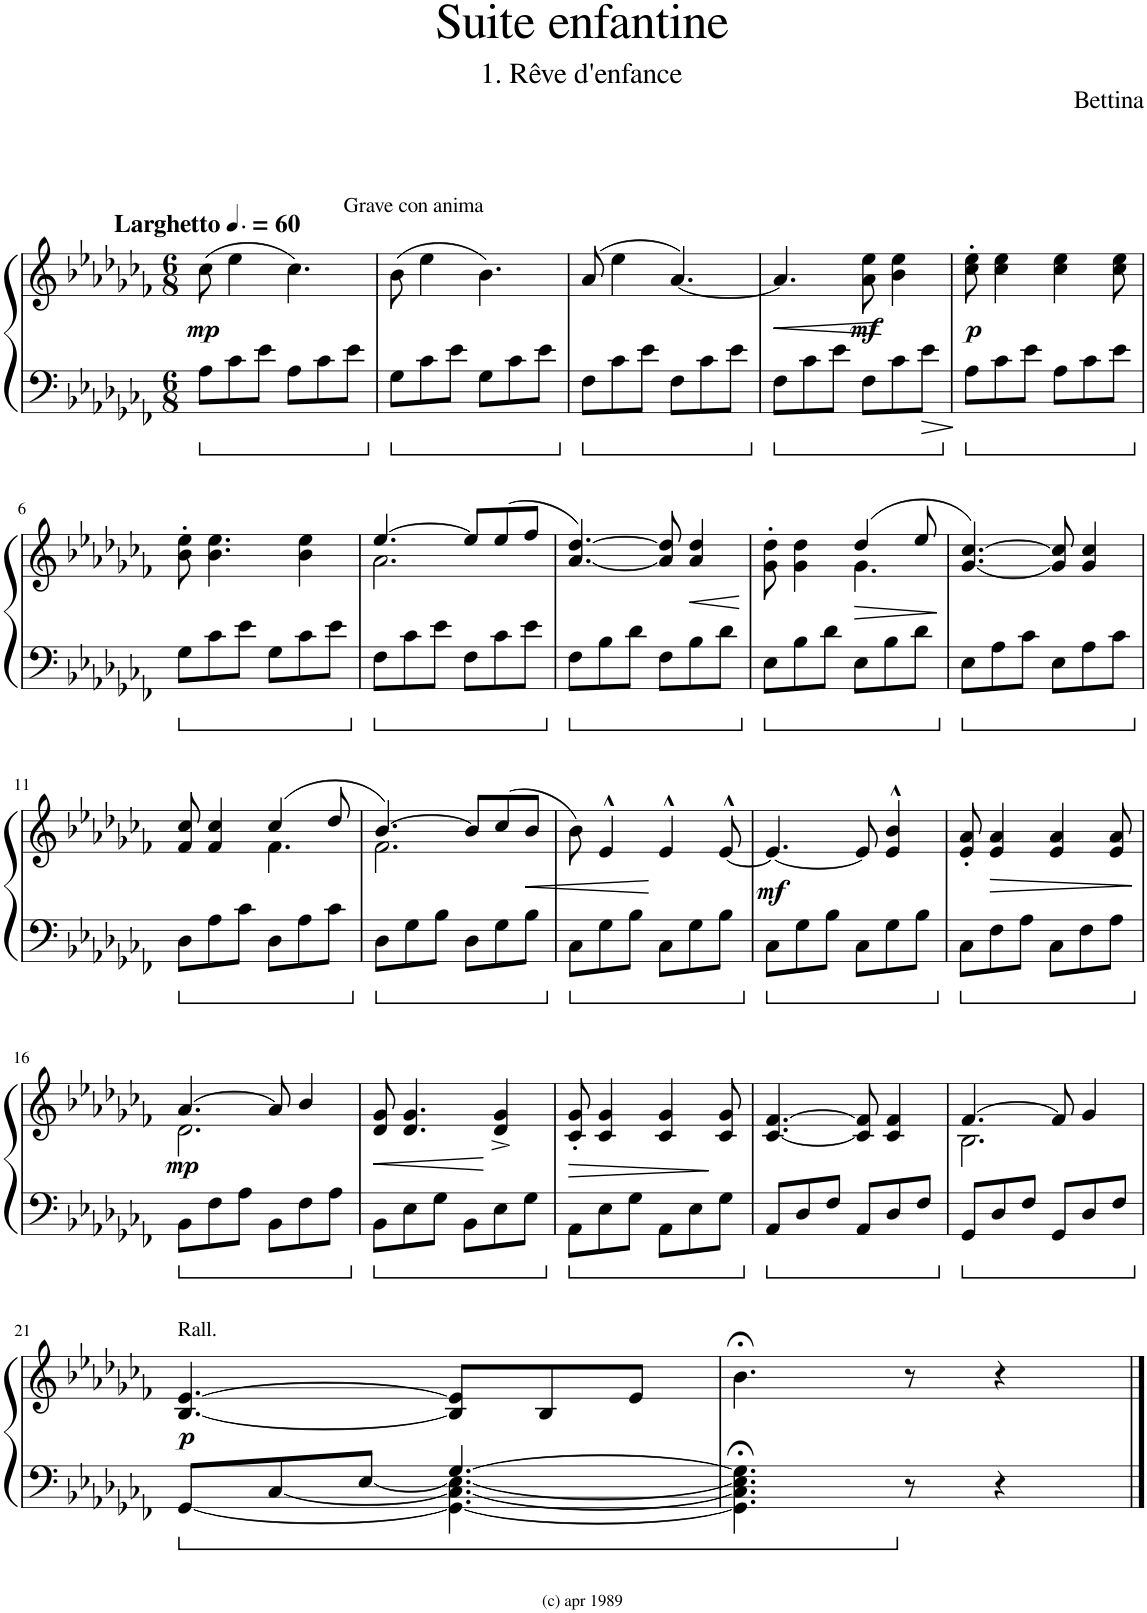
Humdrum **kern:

**kern	**kern	**dynam
*part1	*part1	*part1
*staff2	*staff1	*staff1/2
*I"Piano	*	*
*I'Pia.	*	*
*clefF4	*clefG2	*
*k[b-e-a-d-g-c-f-]	*k[b-e-a-d-g-c-f-]	*
*M6/8	*M6/8	*
*MM90	*MM90	*
=1	=1	=1
!	!LO:TX:a:B:t=Larghetto	!
!	!LO:TX:a:t=Grave con anima	!
!	!	!LO:DY:b
8A-\L	(8cc-\	mp
8c-\	4ee-\	.
8e-\J	.	.
8A-\L	4.cc-\)	.
8c-\	.	.
8e-\J	.	.
=2	=2	=2
8G-\L	(8b-\	.
8c-\	4ee-\	.
8e-\J	.	.
8G-\L	4.b-\)	.
8c-\	.	.
8e-\J	.	.
=3	=3	=3
8F-\L	(8a-/	.
8c-\	4ee-\	.
8e-\J	.	.
8F-\L	[4.a-/)	.
8c-\	.	.
8e-\J	.	.
=4	=4	=4
!	!	!LO:HP:b
8F-\L	4.a-/]	<
8c-\	.	.
8e-\J	.	.
!	!	!LO:DY:b
8F-\L	8a-\ 8ee-\	mf
8c-\	4b-\ 4ee-\	[
8e-\J	.	.
=5	=5	=5
!	!	!LO:DY:b
8A-\L	8cc-\' 8ee-\'	p
8c-\	4cc-\ 4ee-\	.
8e-\J	.	.
8A-\L	4cc-\ 4ee-\	.
8c-\	.	.
8e-\J	8cc-\ 8ee-\	.
!!LO:LB:g=z
=6	=6	=6
8G-\L	8b-\' 8ee-\'	.
8c-\	4.b-\ 4.ee-\	.
8e-\J	.	.
8G-\L	.	.
8c-\	4b-\ 4ee-\	.
8e-\J	.	.
=7	=7	=7
*	*^	*
8F-\L	[4.ee-/	2.a-\	.
8c-\	.	.	.
8e-\J	.	.	.
8F-\L	8ee-/L]	.	.
8c-\	(8ee-/	.	.
8e-\J	8ff-/J	.	.
*	*v	*v	*
=8	=8	=8
8F-\L	[4.a-/ [4.dd-/)	.
8B-\	.	.
8d-\J	.	.
8F-\L	8a-/] 8dd-/]	.
!	!	!LO:HP:b
8B-\	4a-/ 4dd-/	<
8d-\J	.	.
.	.	[
=9	=9	=9
*	*^	*
8E-\L	8g-\' 8dd-\'	4.ryy	.
8B-\	4g-\ 4dd-\	.	.
8d-\J	.	.	.
!	!	!	!LO:HP:b
8E-\L	(4dd-/	4.g-\	>
8B-\	.	.	.
8d-\J	8ee-/	.	.
*	*v	*v	*
.	.	]
=10	=10	=10
8E-\L	[4.g-/ [4.cc-/)	.
8A-\	.	.
8c-\J	.	.
8E-\L	8g-/] 8cc-/]	.
8A-\	4g-/ 4cc-/	.
8c-\J	.	.
!!LO:LB:g=z
=11	=11	=11
*	*^	*
8D-\L	8f-/ 8cc-/	4.ryy	.
8A-\	4f-/ 4cc-/	.	.
8c-\J	.	.	.
8D-\L	(4cc-/	4.f-\	.
8A-\	.	.	.
8c-\J	8dd-/	.	.
=12	=12	=12	=12
8D-\L	[4.b-/)	2.f-\	.
8G-\	.	.	.
8B-\J	.	.	.
8D-\L	8b-/L]	.	.
8G-\	(8cc-/	.	.
!	!	!	!LO:HP:b
8B-\J	8b-/J	.	<
*	*v	*v	*
=13	=13	=13
8C-\L	8b-\)	.
8G-\	4e-^^/	.
8B-\J	.	.
8C-\L	4e-^^/	[
8G-\	.	.
8B-\J	[8e-^^/	.
=14	=14	=14
!	!	!LO:DY:b
8C-\L	4.e-/_	mf
8G-\	.	.
8B-\J	.	.
8C-\L	8e-/]	.
8G-\	4e-/^^ 4b-/^^	.
8B-\J	.	.
=15	=15	=15
8C-\L	8e-/' 8a-/'	.
!	!	!LO:HP:b
8F-\	4e-/ 4a-/	>
8A-\J	.	.
8C-\L	4e-/ 4a-/	.
8F-\	.	.
8A-\J	8e-/ 8a-/	.
.	.	]
!!LO:LB:g=z
=16	=16	=16
*	*^	*
!	!	!	!LO:DY:b
8BB-\L	[4.a-/	2.d-\	mp
8F-\	.	.	.
8A-\J	.	.	.
8BB-\L	8a-/]	.	.
8F-\	4b-/	.	.
8A-\J	.	.	.
*	*v	*v	*
=17	=17	=17
!	!	!LO:HP:b
8BB-\L	8d-/ 8g-/	<
8E-\	4.d-/ 4.g-/	.
8G-\J	.	.
8BB-\L	.	.
8E-\	4d-/^ 4g-/^	[
8G-\J	.	.
=18	=18	=18
!	!	!LO:HP:b
8AA-\L	8c-/' 8g-/'	>
8E-\	4c-/ 4g-/	.
8G-\J	.	.
8AA-\L	4c-/ 4g-/	.
8E-\	.	.
8G-\J	8c-/ 8g-/	]
=19	=19	=19
8AA-/L	[4.c-/ [4.f-/	.
8D-/	.	.
8F-/J	.	.
8AA-/L	8c-/] 8f-/]	.
8D-/	4c-/ 4f-/	.
8F-/J	.	.
=20	=20	=20
*	*^	*
8GG-/L	[4.f-/	2.B-\	.
8D-/	.	.	.
8F-/J	.	.	.
8GG-/L	8f-/]	.	.
8D-/	4g-/	.	.
8F-/J	.	.	.
*	*v	*v	*
!!LO:LB:g=z
=21	=21	=21
*^	*	*
!	!	!LO:TX:a:t=Rall.	!
!	!	!	!LO:DY:b
[8GG-/L	4.ryy	[4.B-/ [4.e-/	p
[8C-/	.	.	.
[8E-/J	.	.	.
4.GG-\_ 4.C-\_ 4.E-\_	[4.G-/	8B-/] 8e-/]L	.
.	.	8B-/	.
.	.	8e-/J	.
*v	*v	*	*
=22	=22	=22
4.GG-\];< 4.C-\];< 4.E-\];< 4.G-\];<	4.b-;<\	.
8r	8r	.
4r	4r	.
==	==	==
*-	*-	*-
